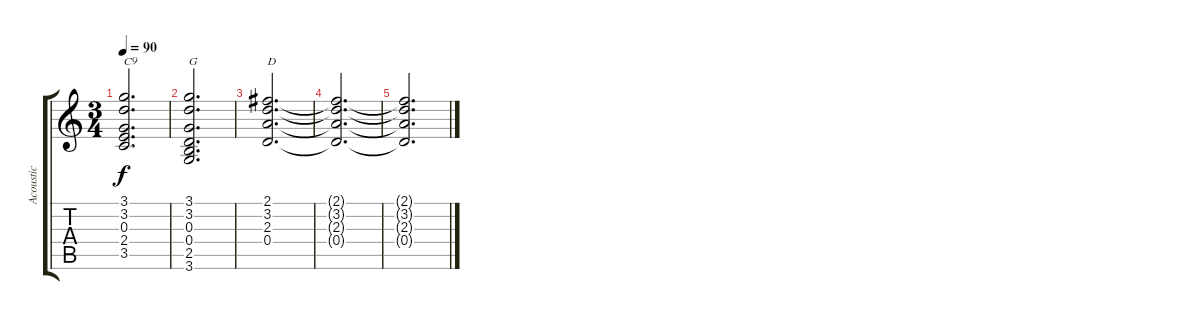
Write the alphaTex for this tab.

\track ("Acoustic" "Acoustic") {instrument acousticguitarsteel}
\staff {score tabs}
\tuning (E4 B3 G3 D3 A2 E2) {hide}
\ts (3 4)
\tempo 90
\clef g2
\ks c
(3.1 3.2 0.3 2.4 3.5).2{d txt "C9" dy f} |
(3.1 3.2 0.3 0.4 2.5 3.6).2{d txt "G"} |
(2.1 3.2 2.3 0.4).2{d txt "D"} |
(2.1{t} 3.2{t} 2.3{t} 0.4{t}).2{d} |
(2.1{t} 3.2{t} 2.3{t} 0.4{t}).2{d}
